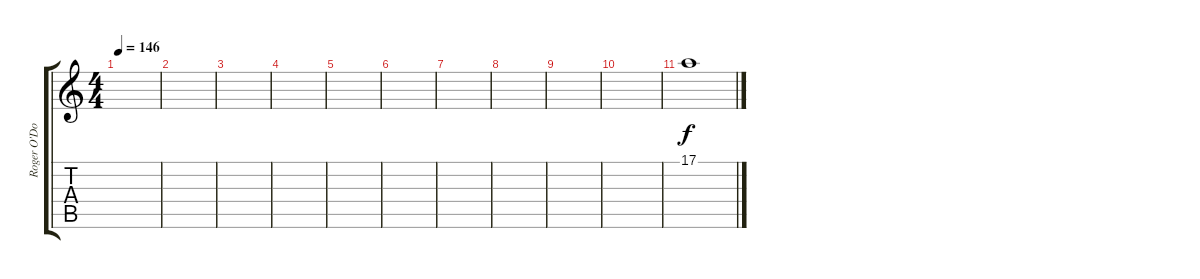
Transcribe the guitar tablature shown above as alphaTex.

\track ("Roger O'Donnell Piano" "Roger O'Do") {instrument acousticgrandpiano}
\staff {score tabs}
\tuning (E4 B3 G3 D3 A2 E2) {hide}
\ts (4 4)
\tempo 146
\clef g2
\ks c
|
|
|
|
|
|
|
|
|
|
17.1.1
